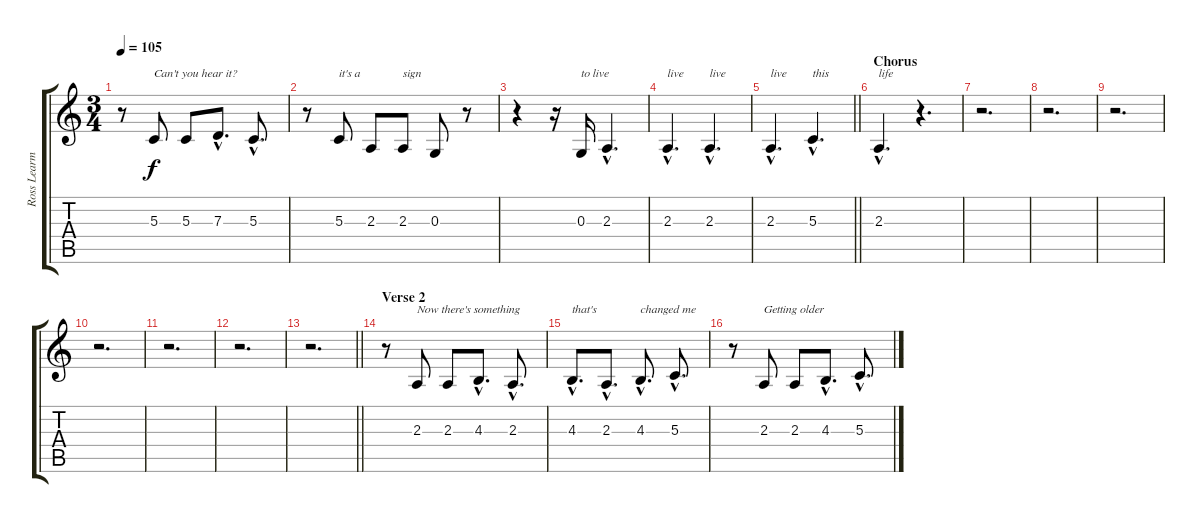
\track ("Ross Learmonth (Backing Vocals)" "Ross Learm") {instrument violin}
\staff {score tabs}
\tuning (E4 B3 G3 D3 A2 E2) {hide}
\ts (3 4)
\tempo 105
\clef g2
\ks c
r.8{dy f} 5.3.8{txt "Can't you hear it?"} 5.3.8 7.3{hac}.8{d} 5.3{hac}.8{d} |
r.8 5.3.8{txt "it's a"} 2.3.8 2.3.8{txt "sign"} 0.3.8 r.8 |
r.4 r.16 0.3.16{txt "to live"} 2.3{hac}.4{d} |
2.3{hac}.4{d txt "live"} 2.3{hac}.4{d txt "live"} |
\barLineRight lightlight
2.3{hac}.4{d txt "live"} 5.3{hac}.4{d txt "this"} |
\section ("" "Chorus")
2.3{hac}.4{d txt "life"} r.4{d} |
r.2{d} |
r.2{d} |
r.2{d} |
r.2{d} |
r.2{d} |
r.2{d} |
\barLineRight lightlight
r.2{d} |
\section ("" "Verse 2")
r.8 2.3.8{txt "Now there's something"} 2.3.8 4.3{hac}.8{d} 2.3{hac}.8{d} |
4.3{hac}.8{d txt "that's"} 2.3{hac}.8{d} 4.3{hac}.8{d txt "changed me"} 5.3{hac}.8{d} |
r.8 2.3.8{txt "Getting older"} 2.3.8 4.3{hac}.8{d} 5.3{hac}.8{d}
